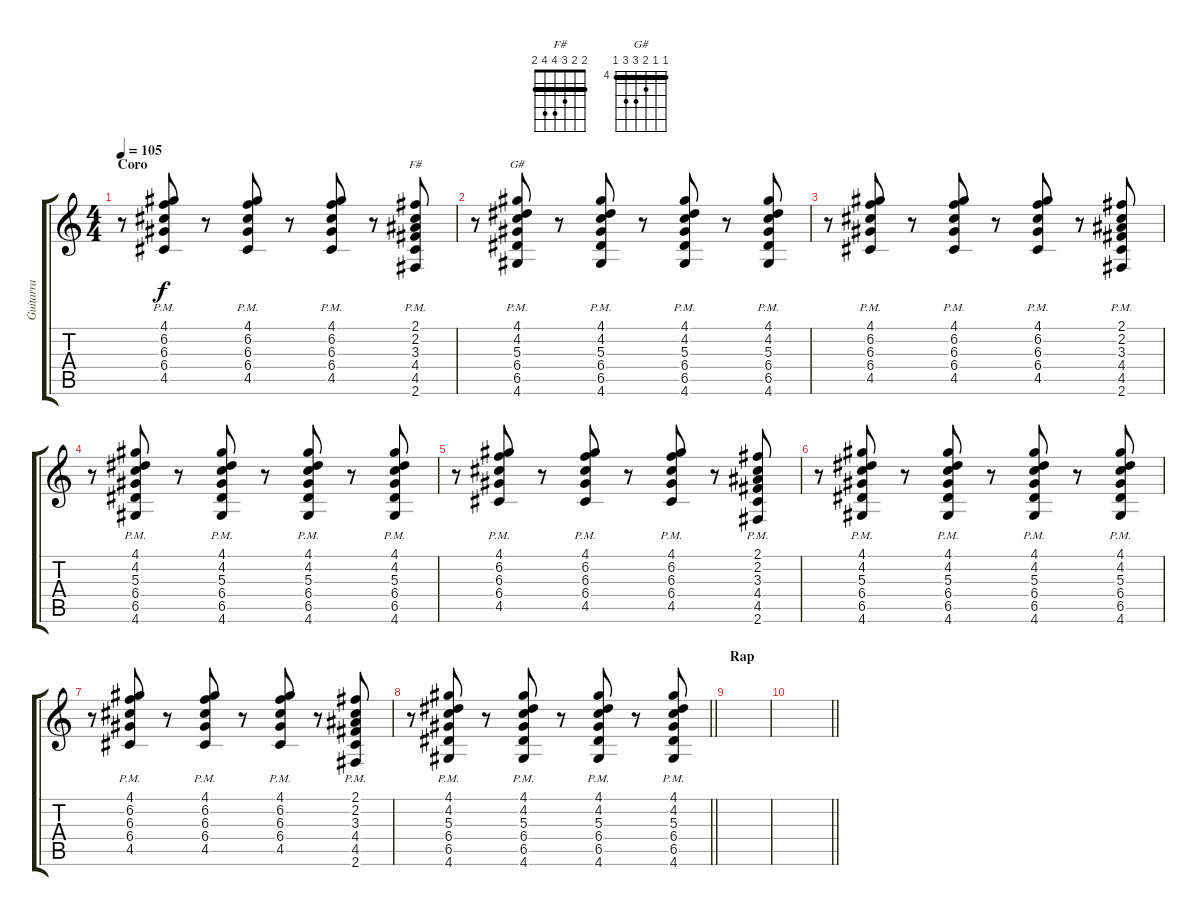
\track ("Guitarra" "Guitarra") {instrument electricguitarclean}
\staff {score tabs}
\tuning (E4 B3 G3 D3 A2 E2) {hide}
\chord ("F#" 2 2 3 4 4 2) {barre 2}
\chord ("G#" 4 4 5 6 6 4) {firstfret 4 barre 4}
\ts (4 4)
\section ("" "Coro")
\tempo 105
\clef g2
\ks c
r.8{dy f} (4.1 6.2{pm} 6.3 6.4 4.5).8 r.8 (4.1 6.2 6.3 6.4 4.5{pm}).8 r.8 (4.1 6.2 6.3 6.4 4.5{pm}).8 r.8 (2.1 2.2{pm} 3.3 4.4 4.5 2.6).8{ch "F#"} |
r.8 (4.1{pm} 4.2 5.3 6.4 6.5 4.6).8{ch "G#"} r.8 (4.1 4.2 5.3 6.4 6.5{pm} 4.6).8 r.8 (4.1 4.2 5.3 6.4 6.5{pm} 4.6).8 r.8 (4.1{pm} 4.2 5.3 6.4 6.5 4.6).8 |
r.8 (4.1 6.2{pm} 6.3 6.4 4.5).8 r.8 (4.1 6.2 6.3 6.4 4.5{pm}).8 r.8 (4.1 6.2 6.3 6.4 4.5{pm}).8 r.8 (2.1 2.2{pm} 3.3 4.4 4.5 2.6).8 |
r.8 (4.1{pm} 4.2 5.3 6.4 6.5 4.6).8 r.8 (4.1 4.2 5.3 6.4 6.5{pm} 4.6).8 r.8 (4.1 4.2 5.3 6.4 6.5{pm} 4.6).8 r.8 (4.1{pm} 4.2 5.3 6.4 6.5 4.6).8 |
r.8 (4.1 6.2{pm} 6.3 6.4 4.5).8 r.8 (4.1 6.2 6.3 6.4 4.5{pm}).8 r.8 (4.1 6.2 6.3 6.4 4.5{pm}).8 r.8 (2.1 2.2{pm} 3.3 4.4 4.5 2.6).8 |
r.8 (4.1{pm} 4.2 5.3 6.4 6.5 4.6).8 r.8 (4.1 4.2 5.3 6.4 6.5{pm} 4.6).8 r.8 (4.1 4.2 5.3 6.4 6.5{pm} 4.6).8 r.8 (4.1{pm} 4.2 5.3 6.4 6.5 4.6).8 |
r.8 (4.1 6.2{pm} 6.3 6.4 4.5).8 r.8 (4.1 6.2 6.3 6.4 4.5{pm}).8 r.8 (4.1 6.2 6.3 6.4 4.5{pm}).8 r.8 (2.1 2.2{pm} 3.3 4.4 4.5 2.6).8 |
\barLineRight lightlight
r.8 (4.1{pm} 4.2 5.3 6.4 6.5 4.6).8 r.8 (4.1 4.2 5.3 6.4 6.5{pm} 4.6).8 r.8 (4.1 4.2 5.3 6.4 6.5{pm} 4.6).8 r.8 (4.1{pm} 4.2 5.3 6.4 6.5 4.6).8 |
\section ("" "Rap")
|
\barLineRight lightlight
